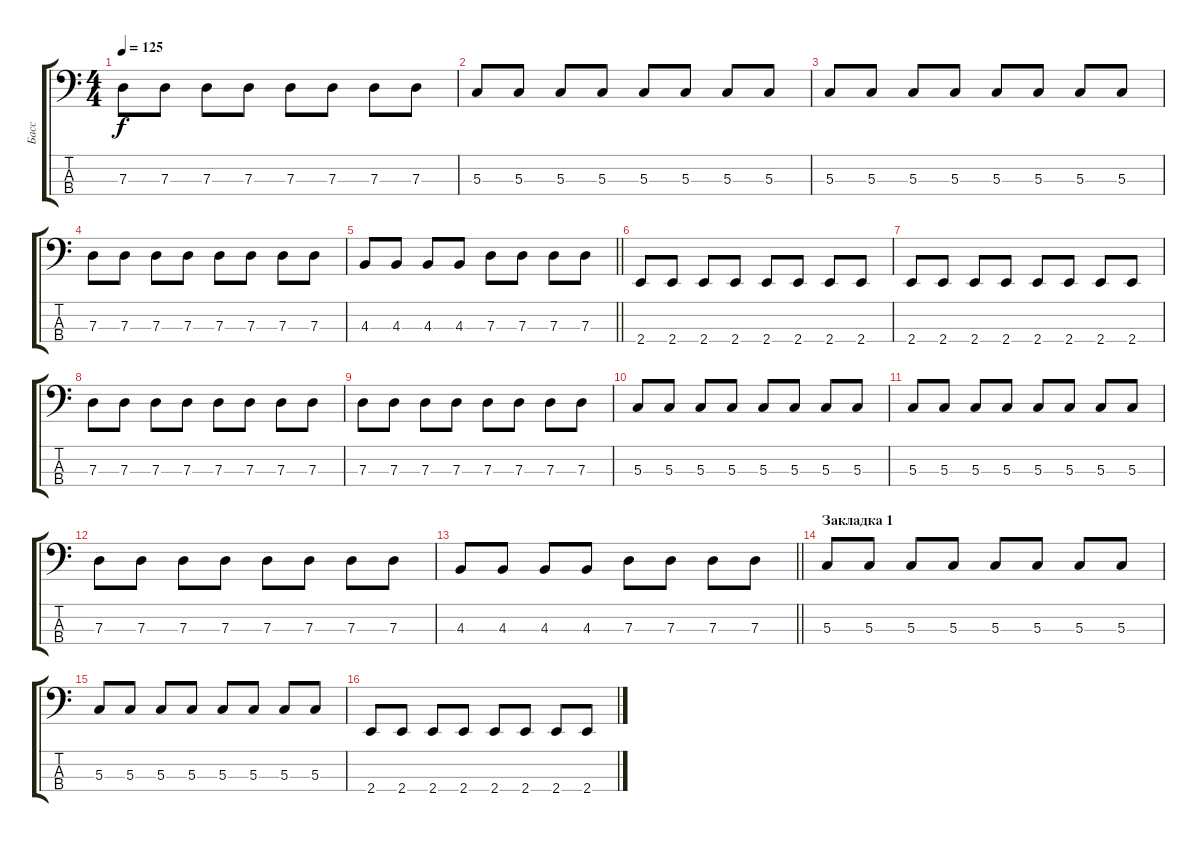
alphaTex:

\track ("Басс" "Басс") {instrument electricbassfinger}
\staff {score tabs}
\tuning (F2 C2 G1 D1) {hide}
\ts (4 4)
\tempo 125
\clef f4
\ks c
7.3.8{dy f} 7.3.8 7.3.8 7.3.8 7.3.8 7.3.8 7.3.8 7.3.8 |
5.3.8 5.3.8 5.3.8 5.3.8 5.3.8 5.3.8 5.3.8 5.3.8 |
5.3.8 5.3.8 5.3.8 5.3.8 5.3.8 5.3.8 5.3.8 5.3.8 |
7.3.8 7.3.8 7.3.8 7.3.8 7.3.8 7.3.8 7.3.8 7.3.8 |
\barLineRight lightlight
4.3.8 4.3.8 4.3.8 4.3.8 7.3.8 7.3.8 7.3.8 7.3.8 |
2.4.8 2.4.8 2.4.8 2.4.8 2.4.8 2.4.8 2.4.8 2.4.8 |
2.4.8 2.4.8 2.4.8 2.4.8 2.4.8 2.4.8 2.4.8 2.4.8 |
7.3.8 7.3.8 7.3.8 7.3.8 7.3.8 7.3.8 7.3.8 7.3.8 |
7.3.8 7.3.8 7.3.8 7.3.8 7.3.8 7.3.8 7.3.8 7.3.8 |
5.3.8 5.3.8 5.3.8 5.3.8 5.3.8 5.3.8 5.3.8 5.3.8 |
5.3.8 5.3.8 5.3.8 5.3.8 5.3.8 5.3.8 5.3.8 5.3.8 |
7.3.8 7.3.8 7.3.8 7.3.8 7.3.8 7.3.8 7.3.8 7.3.8 |
\barLineRight lightlight
4.3.8 4.3.8 4.3.8 4.3.8 7.3.8 7.3.8 7.3.8 7.3.8 |
\section ("" "Закладка 1")
5.3.8 5.3.8 5.3.8 5.3.8 5.3.8 5.3.8 5.3.8 5.3.8 |
5.3.8 5.3.8 5.3.8 5.3.8 5.3.8 5.3.8 5.3.8 5.3.8 |
2.4.8 2.4.8 2.4.8 2.4.8 2.4.8 2.4.8 2.4.8 2.4.8
